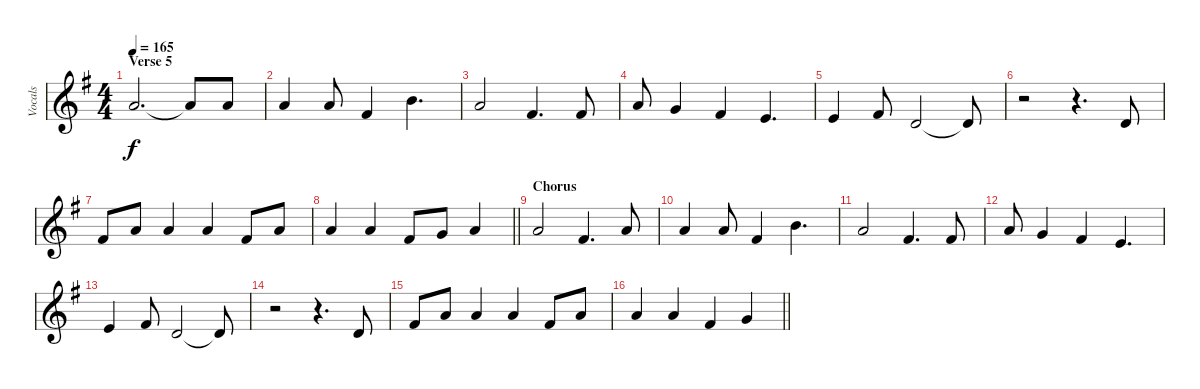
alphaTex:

\track ("Vocals" "Vocals") {instrument altosax}
\staff {score}
\tuning (E4 B3 G3 D3 A2 E2) {hide}
\ts (4 4)
\section ("" "Verse 5")
\tempo 165
\clef g2
\ks eminor
5.1.2{d dy f} 5.1{t}.8 5.1.8 |
5.1.4 5.1.8 7.2.4 7.1.4{d} |
5.1.2 2.1.4{d} 2.1.8 |
5.1.8 3.1.4 2.1.4 0.1.4{d} |
0.1.4 2.1.8 3.2.2 3.2{t}.8 |
r.2 r.4{d} 3.2.8 |
7.2.8 5.1.8 5.1.4 5.1.4 7.2.8 5.1.8 |
\barLineRight lightlight
5.1.4 5.1.4 2.1.8 3.1.8 5.1.4 |
\section ("" "Chorus")
5.1.2 2.1.4{d} 5.1.8 |
5.1.4 5.1.8 7.2.4 7.1.4{d} |
5.1.2 2.1.4{d} 2.1.8 |
5.1.8 3.1.4 2.1.4 0.1.4{d} |
0.1.4 2.1.8 3.2.2 3.2{t}.8 |
r.2 r.4{d} 3.2.8 |
7.2.8 5.1.8 5.1.4 5.1.4 7.2.8 5.1.8 |
\barLineRight lightlight
5.1.4 5.1.4 2.1.4 3.1.4
